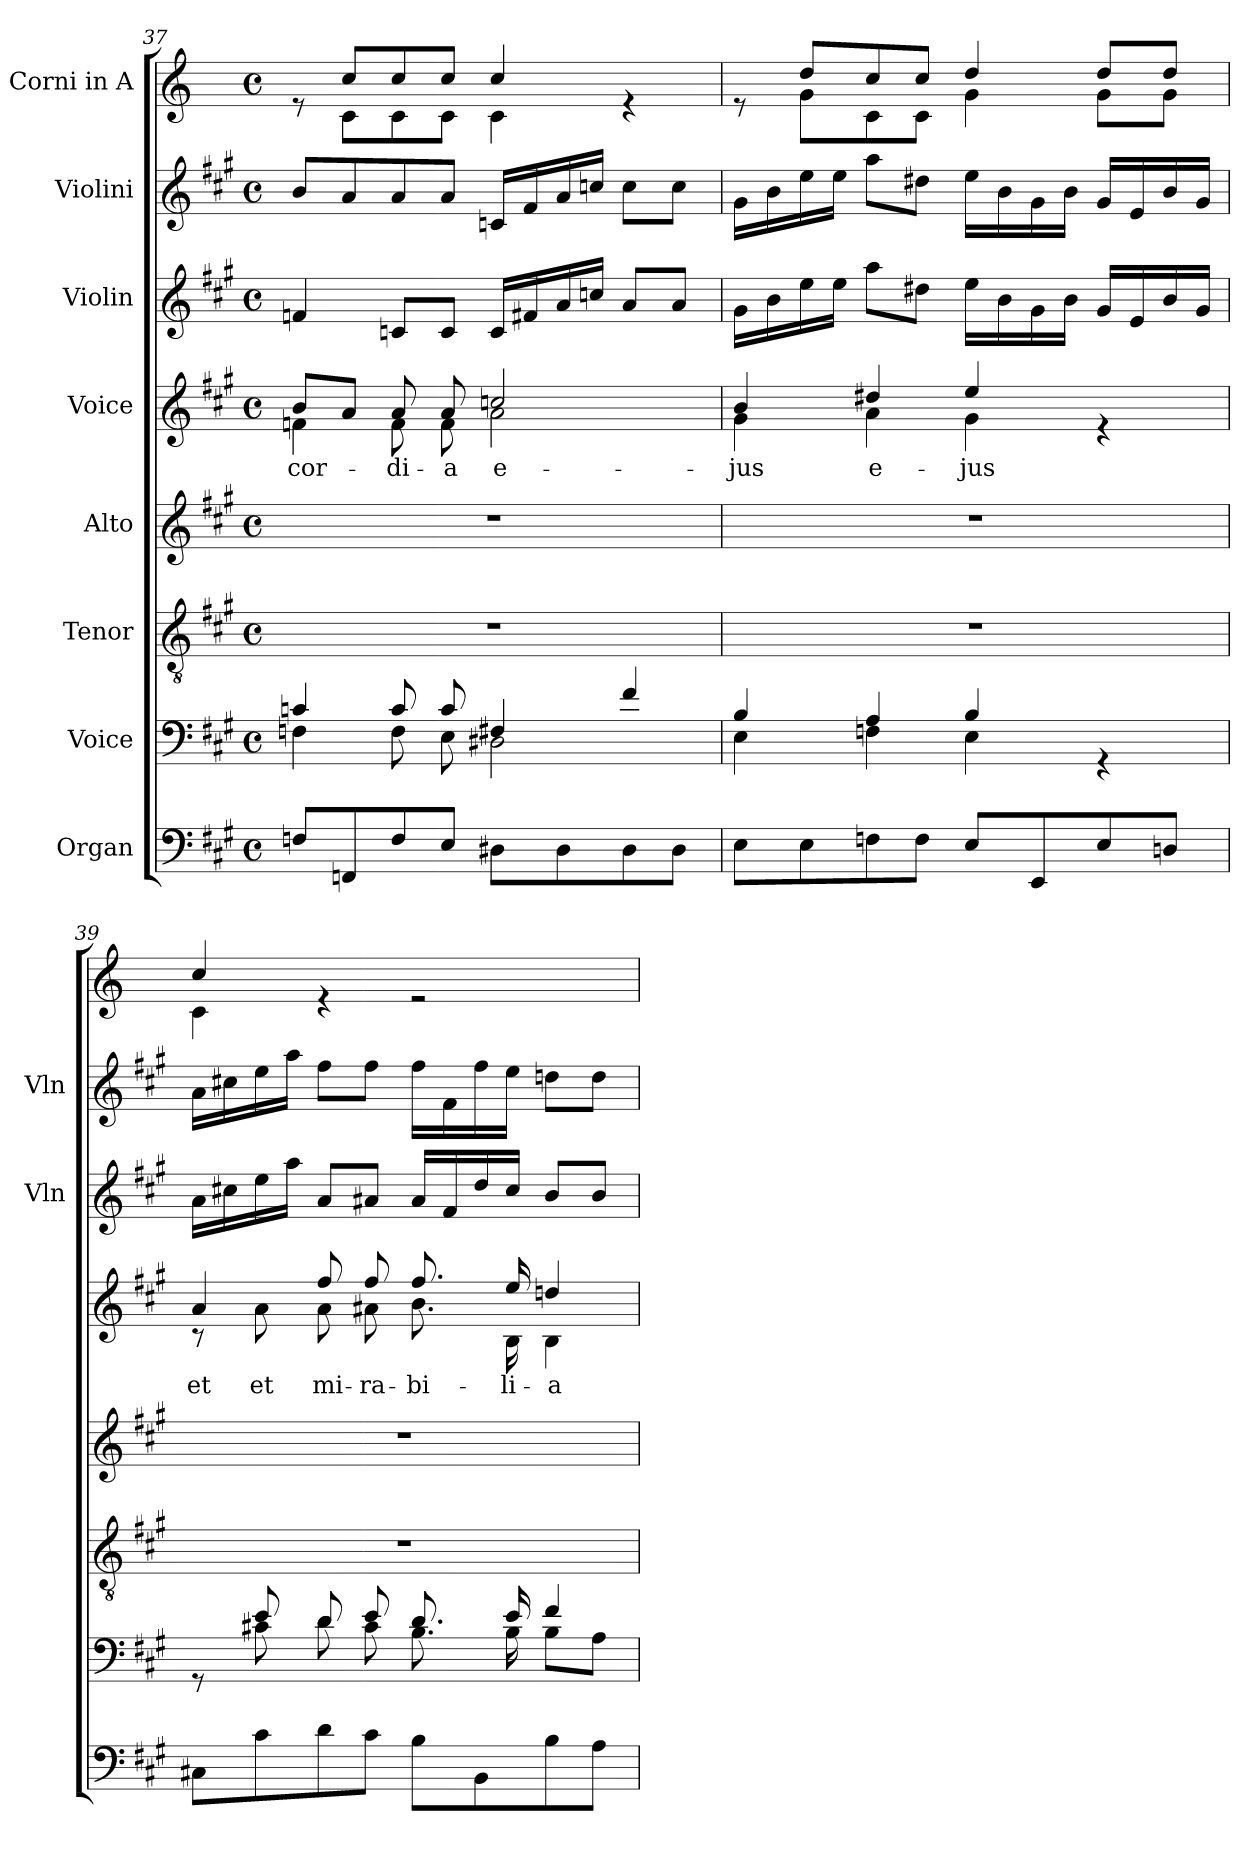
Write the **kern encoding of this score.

**kern	**kern	**kern	**kern	**kern	**text	**kern	**kern	**kern
*part8	*part7	*part6	*part5	*part4	*part4	*part3	*part2	*part1
*staff8	*staff7	*staff6	*staff5	*staff4	*staff4	*staff3	*staff2	*staff1
*I"Organ	*I"Voice	*I"Tenor	*I"Alto	*I"Voice	*	*I"Violin	*I"Violini	*I"Corni in A
*	*	*	*	*	*	*I'Vln	*I'Vln	*
!!LO:PB:g=z
*clefF4	*clefF4	*clefGv2	*clefG2	*clefG2	*	*clefG2	*clefG2	*clefG2
*	*	*	*	*	*	*	*	*ITrd2c3
*k[f#c#g#]	*k[f#c#g#]	*k[f#c#g#]	*k[f#c#g#]	*k[f#c#g#]	*	*k[f#c#g#]	*k[f#c#g#]	*k[f#c#g#]
*M4/4	*M4/4	*M4/4	*M4/4	*M4/4	*	*M4/4	*M4/4	*M4/4
*met(c)	*met(c)	*met(c)	*met(c)	*met(c)	*	*met(c)	*met(c)	*met(c)
=37	=37	=37	=37	=37	=37	=37	=37	=37
*	*^	*	*	*	*	*	*	*
!	!	!	!	!	!	!LO:LY:b	!	!	!
*	*	*	*	*	*^	*	*	*	*^
8Fn/L	4cn/	4Fn\	1r	1r	8b/L	4fn\	-cor-	4fn/	8b/L	8re	8ryy
8FFn/	.	.	.	.	8a/J	.	.	.	8a/	8a/L	8A\L
!	!	!	!	!	!	!	!LO:LY:b	!	!	!	!
8F/	8c/	8F\	.	.	8a/	8f\	-di-	8cn/L	8a/	8a/	8A\
!	!	!	!	!	!	!	!LO:LY:b	!	!	!	!
8E/J	8c/	8E\	.	.	8a/	8f\	-a	8c/J	8a/J	8a/J	8A\J
!	!	!	!	!	!	!	!LO:LY:b	!	!	!	!
8D#X\L	4F#X/	2D#X\	.	.	2ccn/	2a\	e-	16c/LL	16cn/LL	4a/	4A\
.	.	.	.	.	.	.	.	16f#X/	16f#/	.	.
8D#\	.	.	.	.	.	.	.	16a/	16a/	.	.
.	.	.	.	.	.	.	.	16ccn/JJ	16ccn/JJ	.	.
8D#\	4f#/	.	.	.	.	.	.	8a/L	8cc\L	4re	4ryy
8D#\J	.	.	.	.	.	.	.	8a/J	8cc\J	.	.
=38	=38	=38	=38	=38	=38	=38	=38	=38	=38	=38	=38
!	!	!	!	!	!	!	!LO:LY:b	!	!	!	!
8E\L	4B/	4E\	1r	1r	4b/	4g#\	-jus	16g#\LL	16g#\LL	8re	8ryy
.	.	.	.	.	.	.	.	16b\	16b\	.	.
8E\	.	.	.	.	.	.	.	16ee\	16ee\	8b/L	8e\L
.	.	.	.	.	.	.	.	16ee\JJ	16ee\JJ	.	.
!	!	!	!	!	!	!	!LO:LY:b	!	!	!	!
8Fn\	4A/	4Fn\	.	.	4dd#X/	4a\	e-	8aa\L	8aa\L	8a/	8A\
8F\J	.	.	.	.	.	.	.	8dd#X\J	8dd#X\J	8a/J	8A\J
!	!	!	!	!	!	!	!LO:LY:b	!	!	!	!
8E/L	4B/	4E\	.	.	4ee/	4g#\	-jus	16ee\LL	16ee\LL	4b/	4e\
.	.	.	.	.	.	.	.	16b\	16b\	.	.
8EE/	.	.	.	.	.	.	.	16g#\	16g#\	.	.
.	.	.	.	.	.	.	.	16b\JJ	16b\JJ	.	.
8E/	4rGG	4ryy	.	.	4re	4ryy	.	16g#/LL	16g#/LL	8b/L	8e\L
.	.	.	.	.	.	.	.	16e/	16e/	.	.
8Dn/J	.	.	.	.	.	.	.	16b/	16b/	8b/J	8e\J
.	.	.	.	.	.	.	.	16g#/JJ	16g#/JJ	.	.
=39	=39	=39	=39	=39	=39	=39	=39	=39	=39	=39	=39
!	!	!	!	!	!	!	!LO:LY:b	!	!	!	!
8C#X\L	8rGG	8ryy	1r	1r	4a/	8r	et	16a\LL	16a\LL	4a/	4A\
.	.	.	.	.	.	.	.	16cc#X\	16cc#X\	.	.
!	!	!	!	!	!	!	!LO:LY:b	!	!	!	!
8c#\	8e/	8c#X\	.	.	.	8a\	et	16ee\	16ee\	.	.
.	.	.	.	.	.	.	.	16aa\JJ	16aa\JJ	.	.
!	!	!	!	!	!	!	!LO:LY:b	!	!	!	!
8d\	8d/	8d\	.	.	8ff#/	8a\	mi-	8a/L	8ff#\L	4re	2.ryy
!	!	!	!	!	!	!	!LO:LY:b	!	!	!	!
8c#\J	8e/	8c#\	.	.	8ff#/	8a#X\	-ra-	8a#X/J	8ff#\J	.	.
!	!	!	!	!	!	!	!LO:LY:b	!	!	!	!
8B\L	8.d/	8.B\	.	.	8.ff#/	8.b\	-bi-	16a#/LL	16ff#\LL	2re	.
.	.	.	.	.	.	.	.	16f#/	16f#\	.	.
8BB\	.	.	.	.	.	.	.	16dd/	16ff#\	.	.
!	!	!	!	!	!	!	!LO:LY:b	!	!	!	!
.	16e/	16B\	.	.	16ee/	16B\	-li-	16cc#/JJ	16ee\JJ	.	.
!	!	!	!	!	!	!	!LO:LY:b	!	!	!	!
8B\	4f#/	8B\L	.	.	4ddn/	4B\	-a	8b/L	8ddn\L	.	.
8A\J	.	8A\J	.	.	.	.	.	8b/J	8dd\J	.	.
*	*v	*v	*	*	*v	*v	*	*	*	*v	*v
=	=	=	=	=	=	=	=	=
*-	*-	*-	*-	*-	*-	*-	*-	*-
